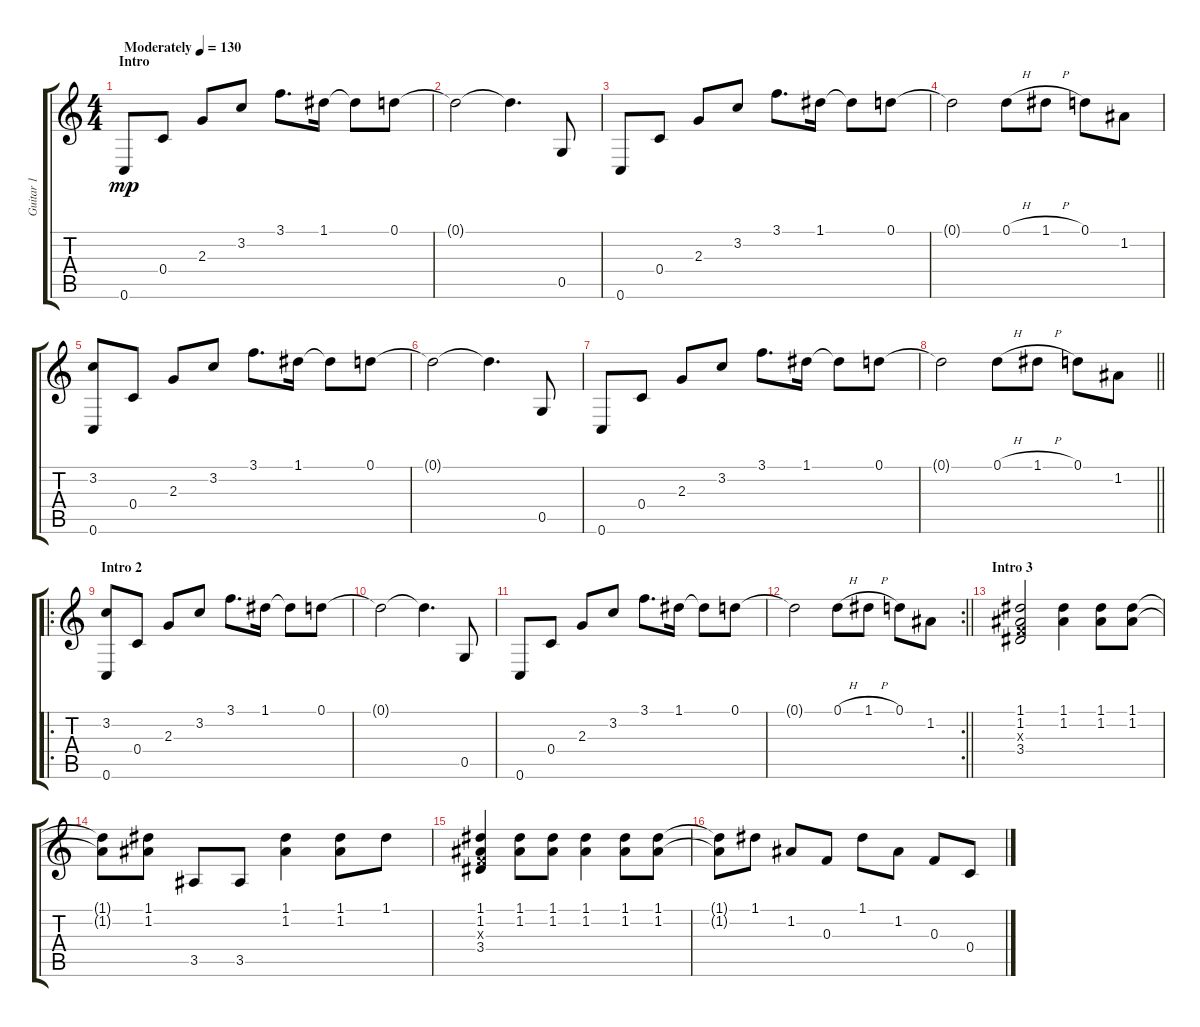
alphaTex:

\track ("Guitar 1" "Guitar 1") {instrument electricguitarclean}
\staff {score tabs}
\tuning (D4 A3 F3 C3 G2 C2) {hide}
\ts (4 4)
\section ("" "Intro")
\tempo (130 "Moderately")
\clef g2
\ks c
0.6.8{dy mp instrument electricguitarclean} 0.4.8 2.3.8 3.2.8 3.1.8{d} 1.1.16 1.1{t}.8 0.1.8 |
0.1{t}.2 0.1{t}.4{d} 0.5.8 |
0.6.8 0.4.8 2.3.8 3.2.8 3.1.8{d} 1.1.16 1.1{t}.8 0.1.8 |
0.1{t}.2 0.1{h}.8 1.1{h}.8 0.1.8 1.2.8 |
(3.2 0.6).8 0.4.8 2.3.8 3.2.8 3.1.8{d} 1.1.16 1.1{t}.8 0.1.8 |
0.1{t}.2 0.1{t}.4{d} 0.5.8 |
0.6.8 0.4.8 2.3.8 3.2.8 3.1.8{d} 1.1.16 1.1{t}.8 0.1.8 |
\barLineRight lightlight
0.1{t}.2 0.1{h}.8 1.1{h}.8 0.1.8 1.2.8 |
\ro
\section ("" "Intro 2")
(3.2 0.6).8 0.4.8 2.3.8 3.2.8 3.1.8{d} 1.1.16 1.1{t}.8 0.1.8 |
0.1{t}.2 0.1{t}.4{d} 0.5.8 |
0.6.8 0.4.8 2.3.8 3.2.8 3.1.8{d} 1.1.16 1.1{t}.8 0.1.8 |
\rc 2
\barLineRight lightlight
0.1{t}.2 0.1{h}.8 1.1{h}.8 0.1.8 1.2.8 |
\section ("" "Intro 3")
(1.1 1.2 0.3{x} 3.4).2 (1.1 1.2).4 (1.1 1.2).8 (1.1 1.2).8 |
(1.1{t} 1.2{t}).8 (1.1 1.2).8 3.5.8 3.5.8 (1.1 1.2).4 (1.1 1.2).8 1.1.8 |
(1.1 1.2 0.3{x} 3.4).4 (1.1 1.2).8 (1.1 1.2).8 (1.1 1.2).4 (1.1 1.2).8 (1.1 1.2).8 |
(1.1{t} 1.2{t}).8 1.1.8 1.2.8 0.3.8 1.1.8 1.2.8 0.3.8 0.4.8
